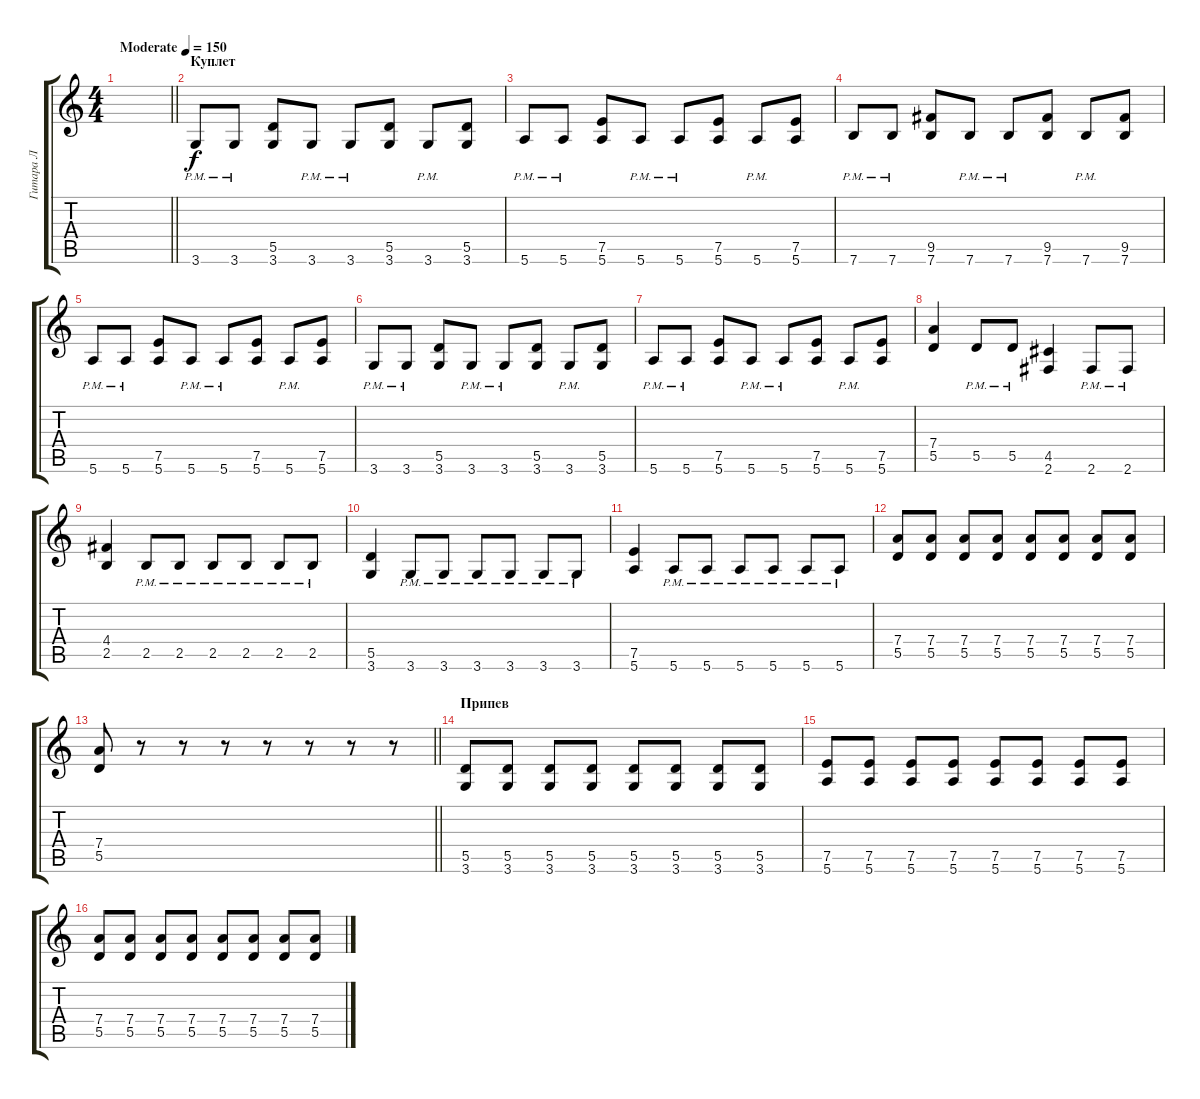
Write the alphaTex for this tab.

\track ("Гитара Л" "Гитара Л") {instrument distortionguitar}
\staff {score tabs}
\tuning (E4 B3 G3 D3 A2 E2) {hide}
\ts (4 4)
\tempo (150 "Moderate")
\clef g2
\barLineRight lightlight
\ks c
|
\section ("" "Куплет")
3.6{pm}.8 3.6{pm}.8 (5.5 3.6).8 3.6{pm}.8 3.6{pm}.8 (5.5 3.6).8 3.6{pm}.8 (5.5 3.6).8 |
5.6{pm}.8 5.6{pm}.8 (7.5 5.6).8 5.6{pm}.8 5.6{pm}.8 (7.5 5.6).8 5.6{pm}.8 (7.5 5.6).8 |
7.6{pm}.8 7.6{pm}.8 (9.5 7.6).8 7.6{pm}.8 7.6{pm}.8 (9.5 7.6).8 7.6{pm}.8 (9.5 7.6).8 |
5.6{pm}.8 5.6{pm}.8 (7.5 5.6).8 5.6{pm}.8 5.6{pm}.8 (7.5 5.6).8 5.6{pm}.8 (7.5 5.6).8 |
3.6{pm}.8 3.6{pm}.8 (5.5 3.6).8 3.6{pm}.8 3.6{pm}.8 (5.5 3.6).8 3.6{pm}.8 (5.5 3.6).8 |
5.6{pm}.8 5.6{pm}.8 (7.5 5.6).8 5.6{pm}.8 5.6{pm}.8 (7.5 5.6).8 5.6{pm}.8 (7.5 5.6).8 |
(7.4 5.5).4 5.5{pm}.8 5.5{pm}.8 (4.5 2.6).4 2.6{pm}.8 2.6{pm}.8 |
(4.4 2.5).4 2.5{pm}.8 2.5{pm}.8 2.5{pm}.8 2.5{pm}.8 2.5{pm}.8 2.5{pm}.8 |
(5.5 3.6).4 3.6{pm}.8 3.6{pm}.8 3.6{pm}.8 3.6{pm}.8 3.6{pm}.8 3.6{pm}.8 |
(7.5 5.6).4 5.6{pm}.8 5.6{pm}.8 5.6{pm}.8 5.6{pm}.8 5.6{pm}.8 5.6{pm}.8 |
(7.4 5.5).8 (7.4 5.5).8 (7.4 5.5).8 (7.4 5.5).8 (7.4 5.5).8 (7.4 5.5).8 (7.4 5.5).8 (7.4 5.5).8 |
\barLineRight lightlight
(7.4 5.5).8 r.8 r.8 r.8 r.8 r.8 r.8 r.8 |
\section ("" "Припев")
(5.5 3.6).8 (5.5 3.6).8 (5.5 3.6).8 (5.5 3.6).8 (5.5 3.6).8 (5.5 3.6).8 (5.5 3.6).8 (5.5 3.6).8 |
(7.5 5.6).8 (7.5 5.6).8 (7.5 5.6).8 (7.5 5.6).8 (7.5 5.6).8 (7.5 5.6).8 (7.5 5.6).8 (7.5 5.6).8 |
(7.4 5.5).8 (7.4 5.5).8 (7.4 5.5).8 (7.4 5.5).8 (7.4 5.5).8 (7.4 5.5).8 (7.4 5.5).8 (7.4 5.5).8
